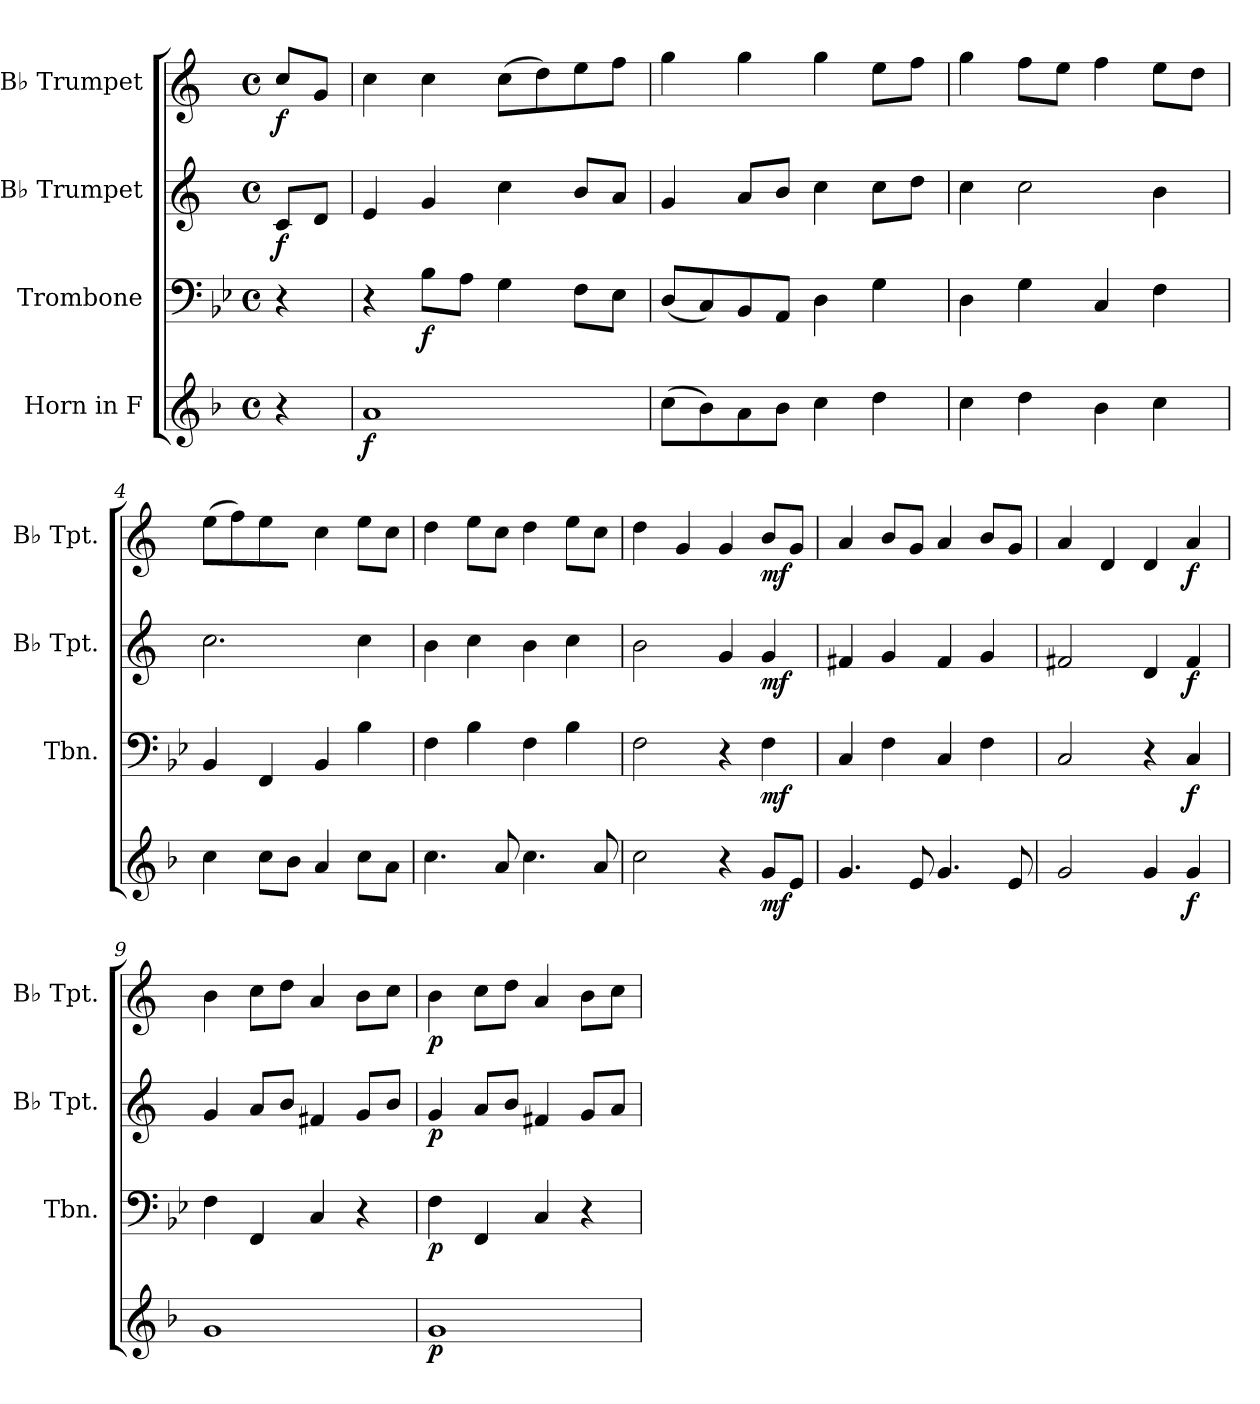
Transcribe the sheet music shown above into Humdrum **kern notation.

**kern	**dynam	**kern	**dynam	**kern	**dynam	**kern	**dynam
*part4	*part4	*part3	*part3	*part2	*part2	*part1	*part1
*staff4	*staff4	*staff3	*staff3	*staff2	*staff2	*staff1	*staff1
*I"Horn in F	*	*I"Trombone	*	*I"B♭ Trumpet	*	*I"B♭ Trumpet	*
*	*	*I'Tbn.	*	*I'B♭ Tpt.	*	*I'B♭ Tpt.	*
*clefG2	*	*clefF4	*	*clefG2	*	*clefG2	*
*ITrd4c7	*	*	*	*ITrd1c2	*	*ITrd1c2	*
*k[b-e-]	*	*k[b-e-]	*	*k[b-e-]	*	*k[b-e-]	*
*M4/4	*	*M4/4	*	*M4/4	*	*M4/4	*
*met(c)	*	*met(c)	*	*met(c)	*	*met(c)	*
*MM115	*	*MM115	*	*MM115	*	*MM115	*
=	=	=	=	=	=	=	=
!	!	!	!	!	!LO:DY:b	!	!LO:DY:b
4r	.	4r	.	8B-/L	f	8b-/L	f
.	.	.	.	8c/J	.	8f/J	.
=1	=1	=1	=1	=1	=1	=1	=1
!	!LO:DY:b	!	!	!	!	!	!
1d	f	4r	.	4d/	.	4b-\	.
!	!	!	!LO:DY:b	!	!	!	!
.	.	8B-\L	f	4f/	.	4b-\	.
.	.	8A\J	.	.	.	.	.
.	.	4G\	.	4b-\	.	(8b-\L	.
.	.	.	.	.	.	8cc\)	.
.	.	8F\L	.	8a/L	.	8dd\	.
.	.	8E-\J	.	8g/J	.	8ee-\J	.
=2	=2	=2	=2	=2	=2	=2	=2
(8f\L	.	(8D/L	.	4f/	.	4ff\	.
8e-\)	.	8C/)	.	.	.	.	.
8d\	.	8BB-/	.	8g/L	.	4ff\	.
8e-\J	.	8AA/J	.	8a/J	.	.	.
4f\	.	4D\	.	4b-\	.	4ff\	.
4g\	.	4G\	.	8b-\L	.	8dd\L	.
.	.	.	.	8cc\J	.	8ee-\J	.
=3	=3	=3	=3	=3	=3	=3	=3
4f\	.	4D\	.	4b-\	.	4ff\	.
4g\	.	4G\	.	2b-\	.	8ee-\L	.
.	.	.	.	.	.	8dd\J	.
4e-\	.	4C/	.	.	.	4ee-\	.
4f\	.	4F\	.	4a\	.	8dd\L	.
.	.	.	.	.	.	8cc\J	.
=4	=4	=4	=4	=4	=4	=4	=4
4f\	.	4BB-/	.	2.b-\	.	(8dd\L	.
.	.	.	.	.	.	8ee-\)	.
8f\L	.	4FF/	.	.	.	8dd\	.
8e-\J	.	.	.	.	.	8cc\Jyy	.
4d/	.	4BB-/	.	.	.	4b-\	.
8f\L	.	4B-\	.	4b-\	.	8dd\L	.
8d\J	.	.	.	.	.	8b-\J	.
=5	=5	=5	=5	=5	=5	=5	=5
4.f\	.	4F\	.	4a\	.	4cc\	.
.	.	4B-\	.	4b-\	.	8dd\L	.
8d/	.	.	.	.	.	8b-\J	.
4.f\	.	4F\	.	4a\	.	4cc\	.
.	.	4B-\	.	4b-\	.	8dd\L	.
8d/	.	.	.	.	.	8b-\J	.
!!LO:LB:g=z
=6	=6	=6	=6	=6	=6	=6	=6
2f\	.	2F\	.	2a\	.	4cc\	.
.	.	.	.	.	.	4f/	.
4r	.	4r	.	4f/	.	4f/	.
!	!LO:DY:b	!	!LO:DY:b	!	!LO:DY:b	!	!LO:DY:b
8c/L	mf	4F\	mf	4f/	mf	8a/L	mf
8A/J	.	.	.	.	.	8f/J	.
=7	=7	=7	=7	=7	=7	=7	=7
4.c/	.	4C/	.	4en/	.	4g/	.
.	.	4F\	.	4f/	.	8a/L	.
8A/	.	.	.	.	.	8f/J	.
4.c/	.	4C/	.	4e/	.	4g/	.
.	.	4F\	.	4f/	.	8a/L	.
8A/	.	.	.	.	.	8f/J	.
=8	=8	=8	=8	=8	=8	=8	=8
2c/	.	2C/	.	2en/	.	4g/	.
.	.	.	.	.	.	4c/	.
4c/	.	4r	.	4c/	.	4c/	.
!	!LO:DY:b	!	!LO:DY:b	!	!LO:DY:b	!	!LO:DY:b
4c/	f	4C/	f	4e/	f	4g/	f
=9	=9	=9	=9	=9	=9	=9	=9
1c	.	4F\	.	4f/	.	4a\	.
.	.	4FF/	.	8g/L	.	8b-\L	.
.	.	.	.	8a/J	.	8cc\J	.
.	.	4C/	.	4en/	.	4g/	.
.	.	4r	.	8f/L	.	8a\L	.
.	.	.	.	8a/J	.	8b-\J	.
=10	=10	=10	=10	=10	=10	=10	=10
!	!LO:DY:b	!	!LO:DY:b	!	!LO:DY:b	!	!LO:DY:b
1c	p	4F\	p	4f/	p	4a\	p
.	.	4FF/	.	8g/L	.	8b-\L	.
.	.	.	.	8a/J	.	8cc\J	.
.	.	4C/	.	4en/	.	4g/	.
.	.	4r	.	8f/L	.	8a\L	.
.	.	.	.	8g/J	.	8b-\J	.
=	=	=	=	=	=	=	=
*-	*-	*-	*-	*-	*-	*-	*-
